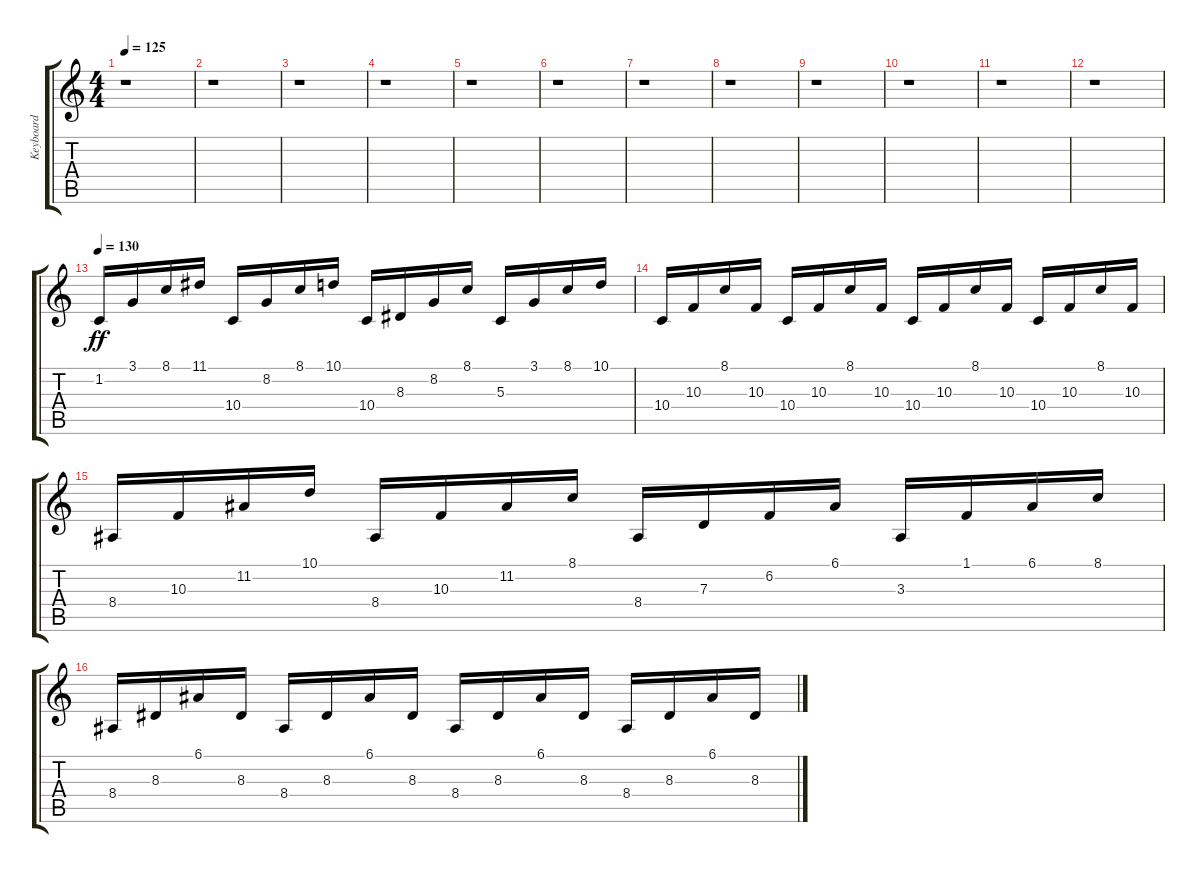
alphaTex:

\track ("Keyboard" "Keyboard") {instrument lead8bassandlead}
\staff {score tabs}
\tuning (E4 B3 G3 D3 A2 E2) {hide}
\ts (4 4)
\tempo 125
\clef g2
\ks c
r.1{dy ff instrument lead8bassandlead} |
r.1 |
r.1 |
r.1 |
r.1 |
r.1 |
r.1 |
r.1 |
r.1 |
r.1 |
r.1 |
r.1 |
\tempo 130
1.2.16 3.1.16 8.1.16 11.1.16 10.4.16 8.2.16 8.1.16 10.1.16 10.4.16 8.3.16 8.2.16 8.1.16 5.3.16 3.1.16 8.1.16 10.1.16 |
10.4.16 10.3.16 8.1.16 10.3.16 10.4.16 10.3.16 8.1.16 10.3.16 10.4.16 10.3.16 8.1.16 10.3.16 10.4.16 10.3.16 8.1.16 10.3.16 |
8.4.16 10.3.16 11.2.16 10.1.16 8.4.16 10.3.16 11.2.16 8.1.16 8.4.16 7.3.16 6.2.16 6.1.16 3.3.16 1.1.16 6.1.16 8.1.16 |
8.4.16 8.3.16 6.1.16 8.3.16 8.4.16 8.3.16 6.1.16 8.3.16 8.4.16 8.3.16 6.1.16 8.3.16 8.4.16 8.3.16 6.1.16 8.3.16
